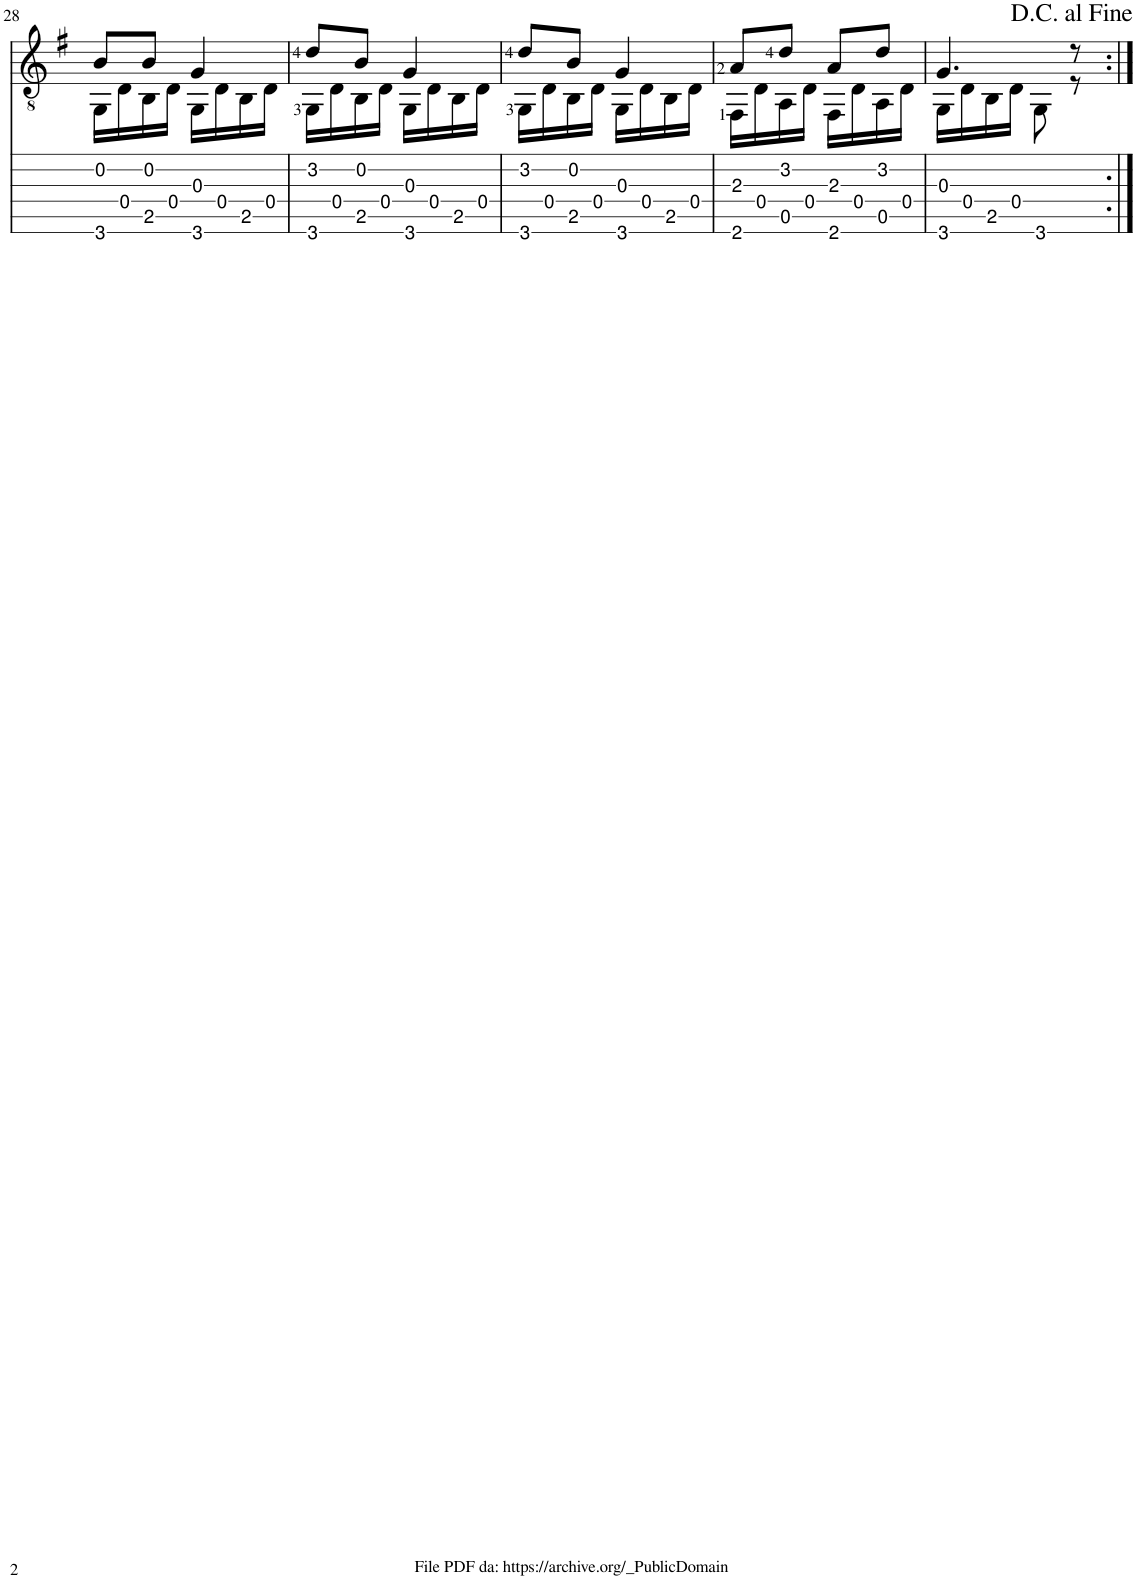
**kern	**kern
*part1	*part1
*staff2	*staff1
*I"Guitar	*
*I'Guit.	*
!!LO:PB:g=z
*	*clefGv2
*k[f#]	*k[f#]
*M2/4	*M2/4
=28	=28
*^	*^
8BL	16GGLL	8B/L	16GG\LL
.	16DJ	.	16D\
8BJ	16BBL	8B/J	16BB\
.	16DJJ	.	16D\JJ
4G	16GGLL	4G/	16GG\LL
.	16DJ	.	16D\
.	16BBL	.	16BB\
.	16DJJ	.	16D\JJ
=29	=29	=29	=29
8dL	16GGLL	8d/L	16GG\LL
.	16DJ	.	16D\
8BJ	16BBL	8B/J	16BB\
.	16DJJ	.	16D\JJ
4G	16GGLL	4G/	16GG\LL
.	16DJ	.	16D\
.	16BBL	.	16BB\
.	16DJJ	.	16D\JJ
=30	=30	=30	=30
8dL	16GGLL	8d/L	16GG\LL
.	16DJ	.	16D\
8BJ	16BBL	8B/J	16BB\
.	16DJJ	.	16D\JJ
4G	16GGLL	4G/	16GG\LL
.	16DJ	.	16D\
.	16BBL	.	16BB\
.	16DJJ	.	16D\JJ
=31	=31	=31	=31
8AL	16FF#LL	8A/L	16FF#\LL
.	16DJ	.	16D\
8dJ	16AAL	8d/J	16AA\
.	16DJJ	.	16D\JJ
8AL	16FF#LL	8A/L	16FF#\LL
.	16DJ	.	16D\
8dJ	16AAL	8d/J	16AA\
.	16DJJ	.	16D\JJ
=32	=32	=32	=32
4.G	16GGLL	4.G/	16GG\LL
.	16DJ	.	16D\
.	16BBL	.	16BB\
.	16DJJ	.	16D\JJ
.	8GG	.	8GG\
8r	8r	8r	8r
*v	*v	*	*
*	*v	*v
=:|!	=:|!
*-	*-
